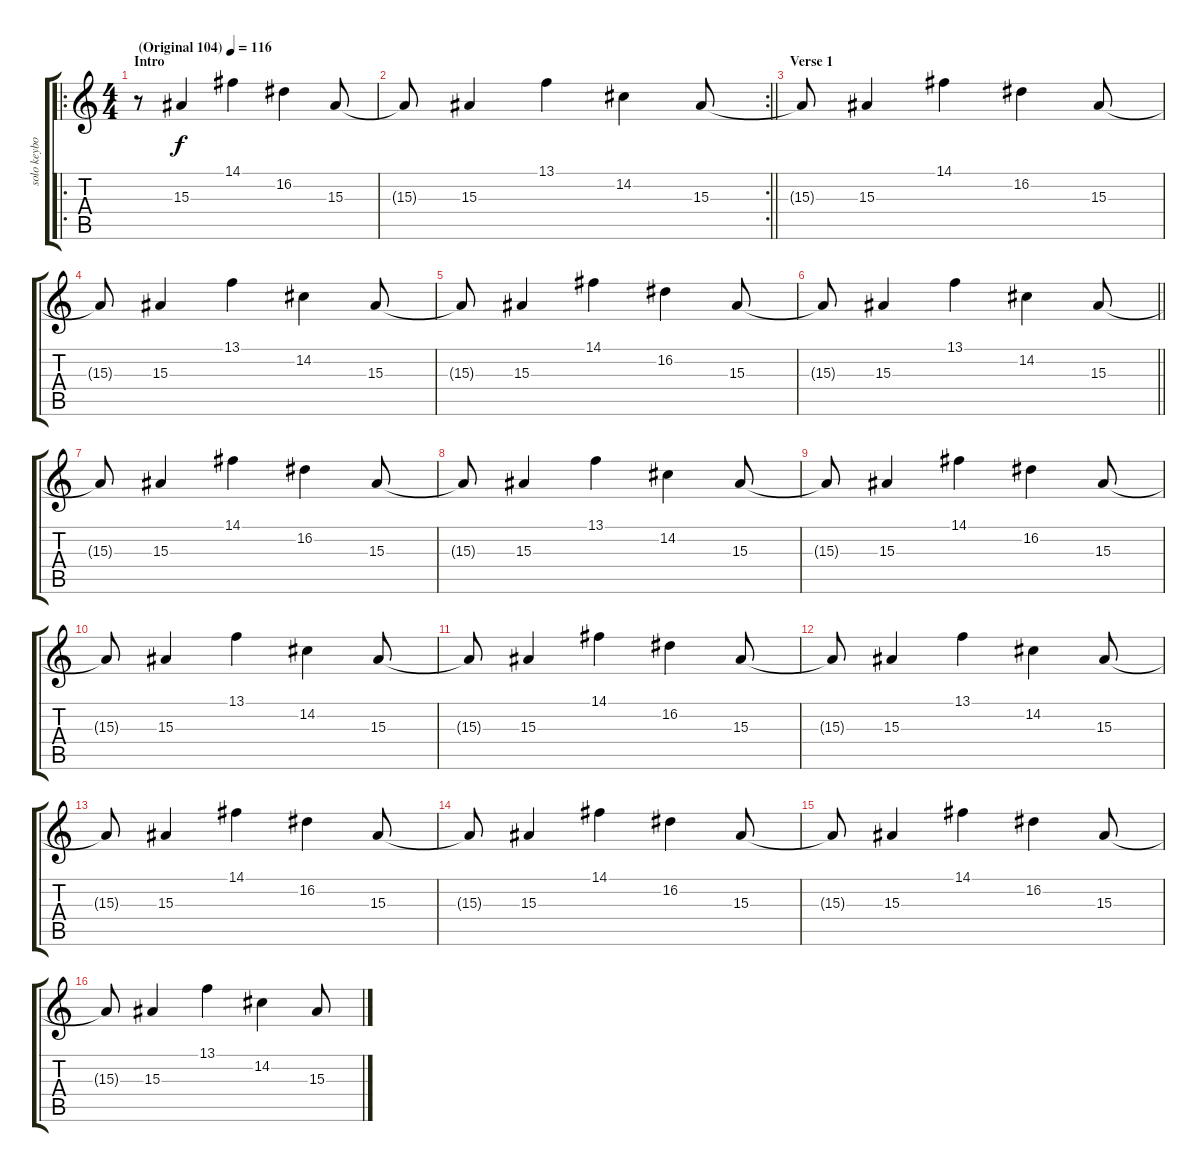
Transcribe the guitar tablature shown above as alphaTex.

\track ("solo keyboard" "solo keybo") {instrument electricpiano1}
\staff {score tabs}
\tuning (E4 B3 G3 D3 A2 E2) {hide}
\ro
\ts (4 4)
\section ("" "Intro")
\tempo (116 "(Original 104)")
\clef g2
\ks c
r.8{dy f instrument electricpiano1} 15.3.4 14.1.4 16.2.4 15.3.8 |
\rc 2
\barLineRight lightlight
15.3{t}.8 15.3.4 13.1.4 14.2.4 15.3.8 |
\section ("" "Verse 1")
15.3{t}.8 15.3.4 14.1.4 16.2.4 15.3.8 |
15.3{t}.8 15.3.4 13.1.4 14.2.4 15.3.8 |
15.3{t}.8 15.3.4 14.1.4 16.2.4 15.3.8 |
\barLineRight lightlight
15.3{t}.8 15.3.4 13.1.4 14.2.4 15.3.8 |
\section ("" "")
15.3{t}.8 15.3.4 14.1.4 16.2.4 15.3.8 |
15.3{t}.8 15.3.4 13.1.4 14.2.4 15.3.8 |
15.3{t}.8 15.3.4 14.1.4 16.2.4 15.3.8 |
15.3{t}.8 15.3.4 13.1.4 14.2.4 15.3.8 |
15.3{t}.8 15.3.4 14.1.4 16.2.4 15.3.8 |
15.3{t}.8 15.3.4 13.1.4 14.2.4 15.3.8 |
15.3{t}.8 15.3.4 14.1.4 16.2.4 15.3.8 |
15.3{t}.8 15.3.4 14.1.4 16.2.4 15.3.8 |
15.3{t}.8 15.3.4 14.1.4 16.2.4 15.3.8 |
15.3{t}.8 15.3.4 13.1.4 14.2.4 15.3.8
